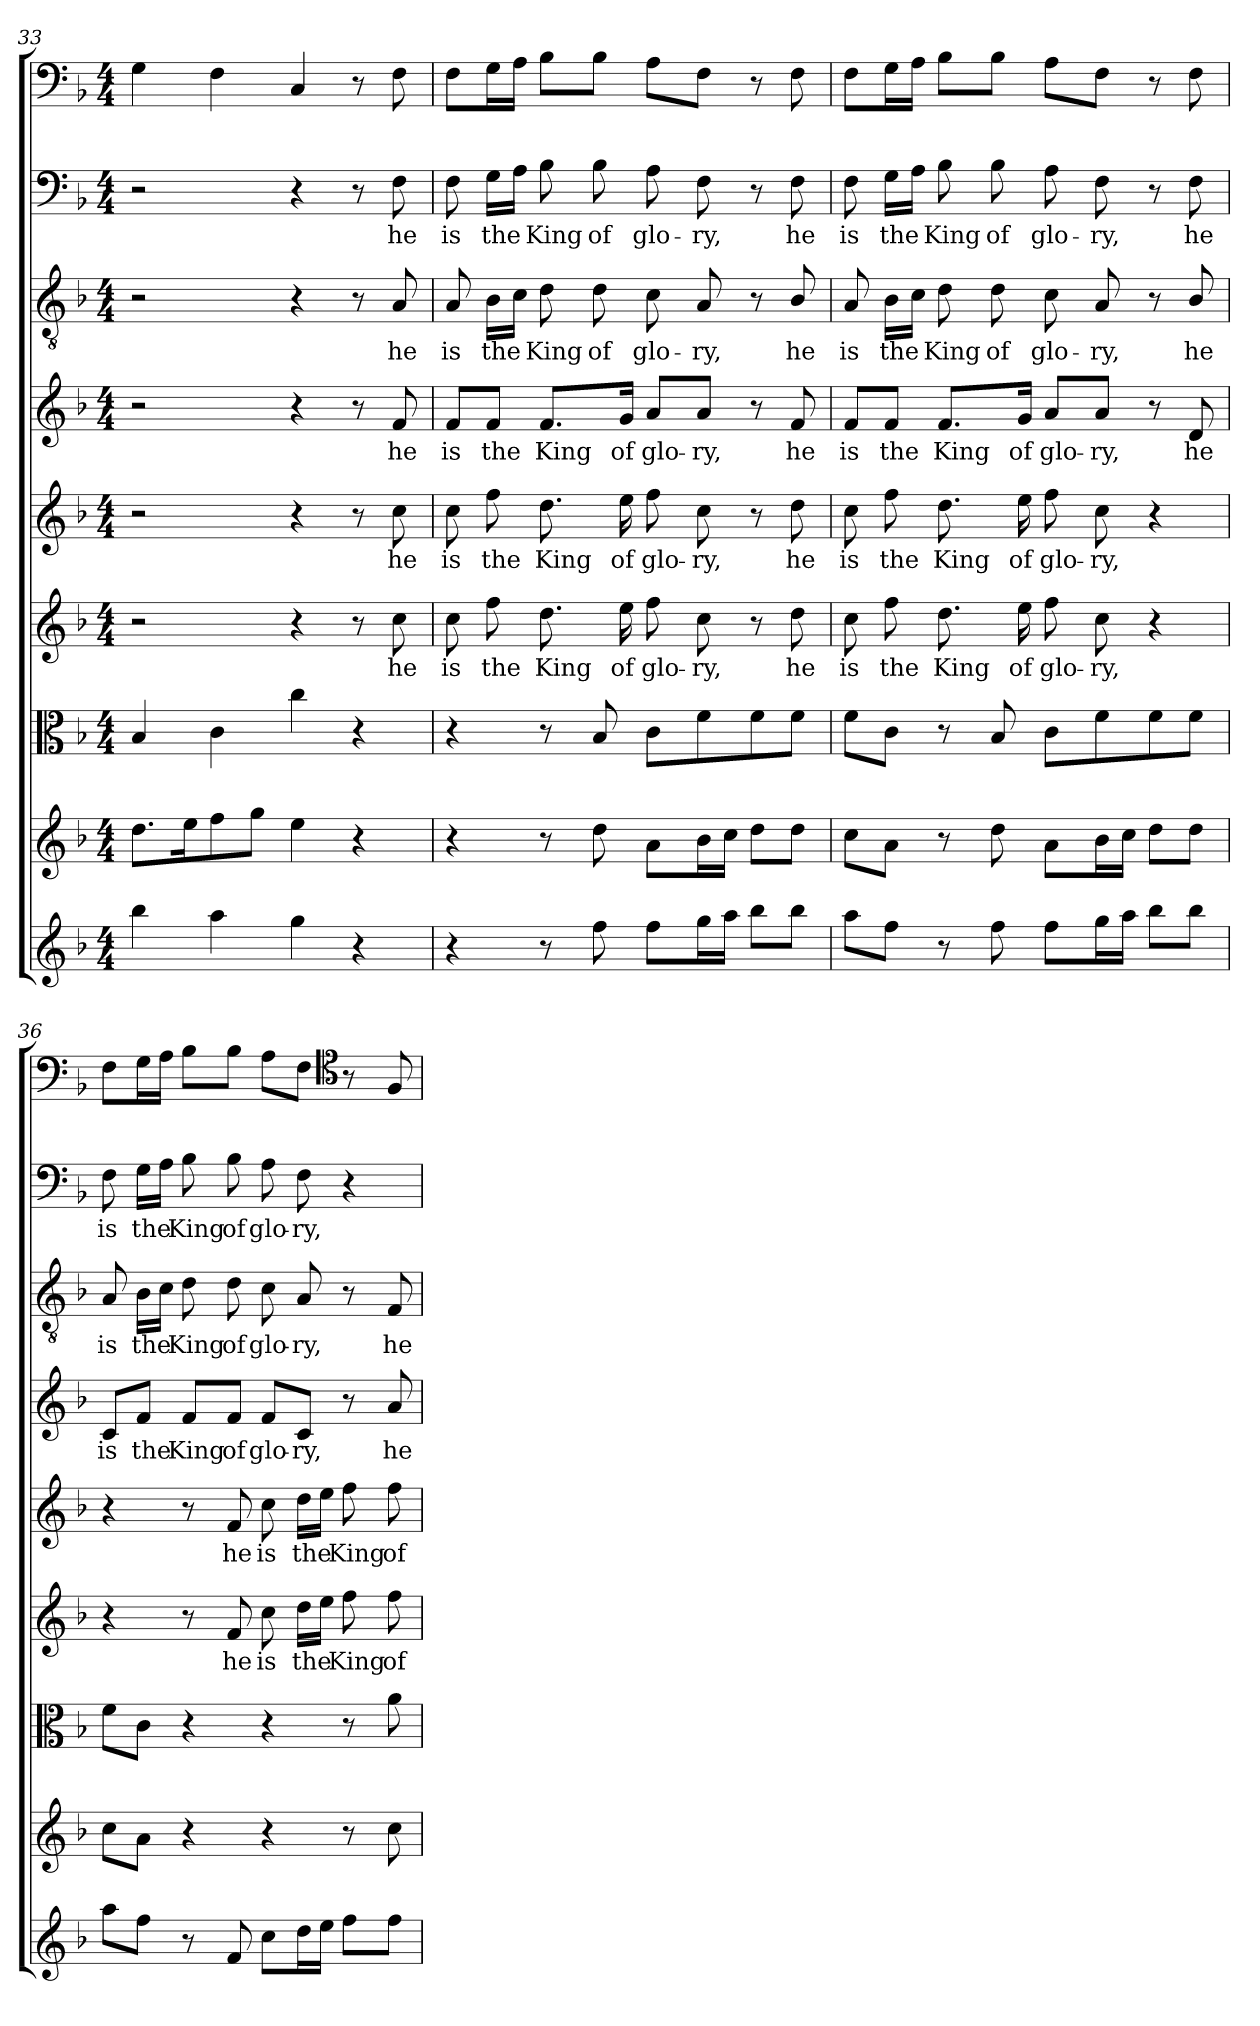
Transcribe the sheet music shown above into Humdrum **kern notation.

**kern	**kern	**kern	**kern	**text	**kern	**text	**kern	**text	**kern	**text	**kern	**text	**kern
*part9	*part8	*part7	*part6	*part6	*part5	*part5	*part4	*part4	*part3	*part3	*part2	*part2	*part1
*staff9	*staff8	*staff7	*staff6	*staff6	*staff5	*staff5	*staff4	*staff4	*staff3	*staff3	*staff2	*staff2	*staff1
*clefG2	*clefG2	*clefC3	*clefG2	*	*clefG2	*	*clefG2	*	*clefGv2	*	*clefF4	*	*clefF4
*k[b-]	*k[b-]	*k[b-]	*k[b-]	*	*k[b-]	*	*k[b-]	*	*k[b-]	*	*k[b-]	*	*k[b-]
*F:	*F:	*F:	*F:	*	*F:	*	*F:	*	*F:	*	*F:	*	*F:
*M4/4	*M4/4	*M4/4	*M4/4	*	*M4/4	*	*M4/4	*	*M4/4	*	*M4/4	*	*M4/4
=33	=33	=33	=33	=33	=33	=33	=33	=33	=33	=33	=33	=33	=33
4bb-\	8.dd\L	4B-/	2r	.	2r	.	2r	.	2r	.	2r	.	4G\
.	16ee\K	.	.	.	.	.	.	.	.	.	.	.	.
4aa\	8ff\	4c\	.	.	.	.	.	.	.	.	.	.	4F\
.	8gg\J	.	.	.	.	.	.	.	.	.	.	.	.
4gg\	4ee\	4cc\	4r	.	4r	.	4r	.	4r	.	4r	.	4C/
4r	4r	4r	8r	.	8r	.	8r	.	8r	.	8r	.	8r
.	.	.	8cc\	he	8cc\	he	8f/	he	8A/	he	8F\	he	8F\
=34	=34	=34	=34	=34	=34	=34	=34	=34	=34	=34	=34	=34	=34
4r	4r	4r	8cc\	is	8cc\	is	8f/L	is	8A/	is	8F\	is	8F\L
.	.	.	8ff\	the	8ff\	the	8f/J	the	16B-\LL	the	16G\LL	the	16G\L
.	.	.	.	.	.	.	.	.	16c\JJ	.	16A\JJ	.	16A\JJ
8r	8r	8r	8.dd\	King	8.dd\	King	8.f/L	King	8d\	King	8B-\	King	8B-\L
8ff\	8dd\	8B-/	.	.	.	.	.	.	8d\	of	8B-\	of	8B-\J
.	.	.	16ee\	of	16ee\	of	16g/Jk	of	.	.	.	.	.
8ff\L	8a\L	8c\L	8ff\	glo-	8ff\	glo-	8a/L	glo-	8c\	glo-	8A\	glo-	8A\L
16gg\L	16b-\L	8f\	8cc\	-ry,	8cc\	-ry,	8a/J	-ry,	8A/	-ry,	8F\	-ry,	8F\J
16aa\JJ	16cc\JJ	.	.	.	.	.	.	.	.	.	.	.	.
8bb-\L	8dd\L	8f\	8r	.	8r	.	8r	.	8r	.	8r	.	8r
8bb-\J	8dd\J	8f\J	8dd\	he	8dd\	he	8f/	he	8B-/	he	8F\	he	8F\
=35	=35	=35	=35	=35	=35	=35	=35	=35	=35	=35	=35	=35	=35
8aa\L	8cc\L	8f\L	8cc\	is	8cc\	is	8f/L	is	8A/	is	8F\	is	8F\L
8ff\J	8a\J	8c\J	8ff\	the	8ff\	the	8f/J	the	16B-\LL	the	16G\LL	the	16G\L
.	.	.	.	.	.	.	.	.	16c\JJ	.	16A\JJ	.	16A\JJ
8r	8r	8r	8.dd\	King	8.dd\	King	8.f/L	King	8d\	King	8B-\	King	8B-\L
8ff\	8dd\	8B-/	.	.	.	.	.	.	8d\	of	8B-\	of	8B-\J
.	.	.	16ee\	of	16ee\	of	16g/Jk	of	.	.	.	.	.
8ff\L	8a\L	8c\L	8ff\	glo-	8ff\	glo-	8a/L	glo-	8c\	glo-	8A\	glo-	8A\L
16gg\L	16b-\L	8f\	8cc\	-ry,	8cc\	-ry,	8a/J	-ry,	8A/	-ry,	8F\	-ry,	8F\J
16aa\JJ	16cc\JJ	.	.	.	.	.	.	.	.	.	.	.	.
8bb-\L	8dd\L	8f\	4r	.	4r	.	8r	.	8r	.	8r	.	8r
8bb-\J	8dd\J	8f\J	.	.	.	.	8d/	he	8B-/	he	8F\	he	8F\
=36	=36	=36	=36	=36	=36	=36	=36	=36	=36	=36	=36	=36	=36
8aa\L	8cc\L	8f\L	4r	.	4r	.	8c/L	is	8A/	is	8F\	is	8F\L
8ff\J	8a\J	8c\J	.	.	.	.	8f/J	the	16B-\LL	the	16G\LL	the	16G\L
.	.	.	.	.	.	.	.	.	16c\JJ	.	16A\JJ	.	16A\JJ
8r	4r	4r	8r	.	8r	.	8f/L	King	8d\	King	8B-\	King	8B-\L
8f/	.	.	8f/	he	8f/	he	8f/J	of	8d\	of	8B-\	of	8B-\J
8cc\L	4r	4r	8cc\	is	8cc\	is	8f/L	glo-	8c\	glo-	8A\	glo-	8A\L
16dd\L	.	.	16dd\LL	the	16dd\LL	the	8c/J	-ry,	8A/	-ry,	8F\	-ry,	8F\J
16ee\JJ	.	.	16ee\JJ	.	16ee\JJ	.	.	.	.	.	.	.	.
*	*	*	*	*	*	*	*	*	*	*	*	*	*clefC4
8ff\L	8r	8r	8ff\	King	8ff\	King	8r	.	8r	.	4r	.	8r
8ff\J	8cc\	8a\	8ff\	of	8ff\	of	8a/	he	8F/	he	.	.	8F/
=	=	=	=	=	=	=	=	=	=	=	=	=	=
*-	*-	*-	*-	*-	*-	*-	*-	*-	*-	*-	*-	*-	*-
